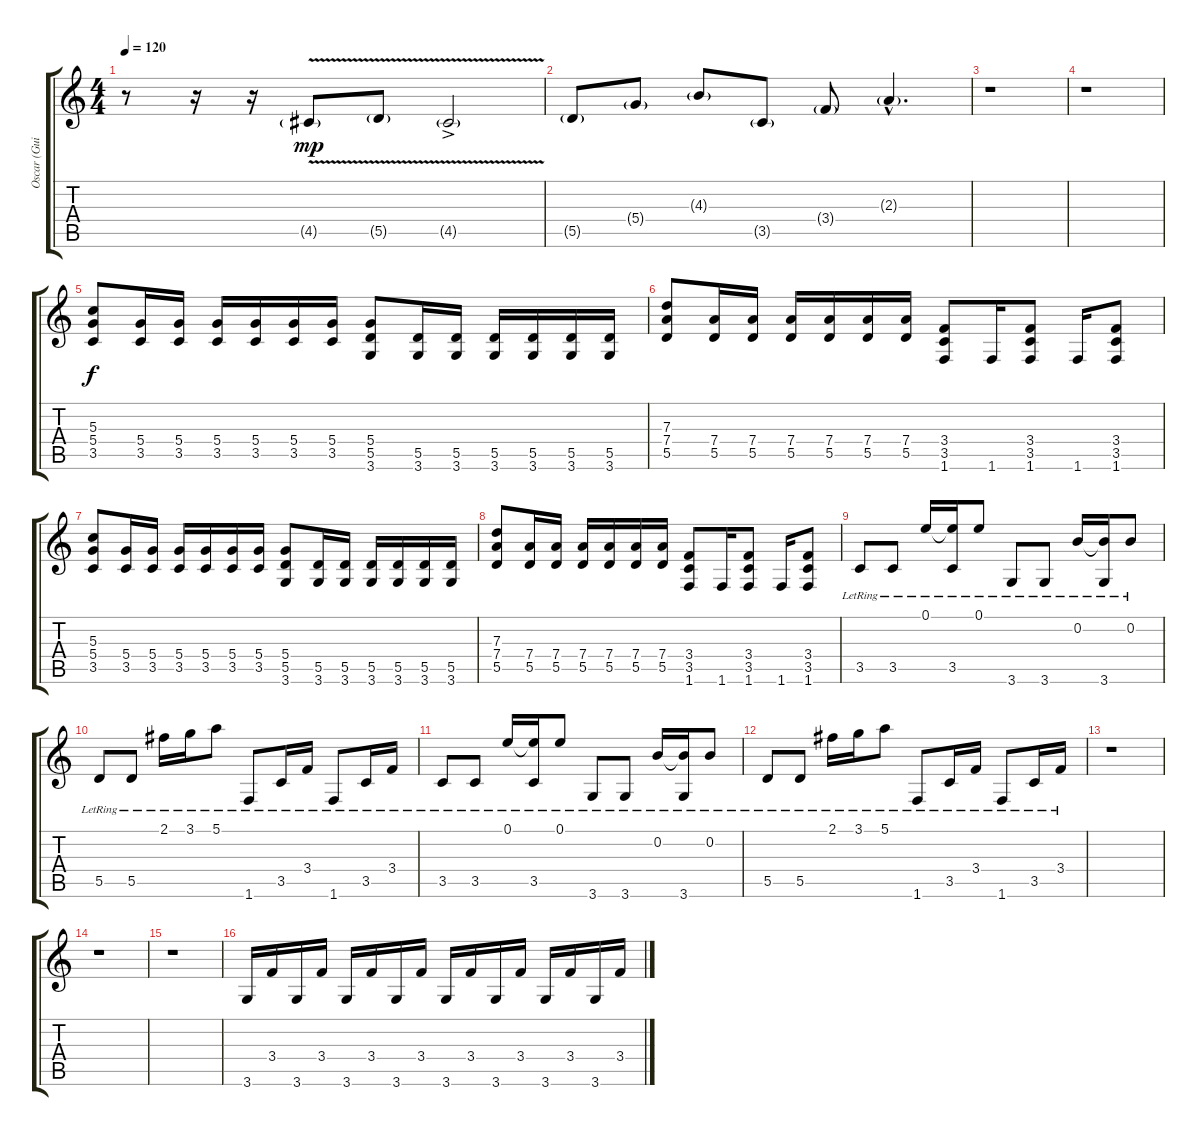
\track ("Oscar (Guitar II)" "Oscar (Gui") {instrument distortionguitar}
\staff {score tabs}
\tuning (E4 B3 G3 D3 A2 E2) {hide}
\ts (4 4)
\tempo 120
\clef g2
\ks c
r.8{dy mp} r.16 r.16 4.5{v g}.8 5.5{v g}.8 4.5{v g ac}.2 |
5.5{g}.8 5.4{g}.8 4.3{g}.8 3.5{g}.8 3.4{g}.8 2.3{g hac}.4{d} |
r.1 |
r.1 |
(5.3 5.4 3.5).8{dy f instrument distortionguitar} (5.4 3.5).16 (5.4 3.5).16 (5.4 3.5).16 (5.4 3.5).16 (5.4 3.5).16 (5.4 3.5).16 (5.4 5.5 3.6).8 (5.5 3.6).16 (5.5 3.6).16 (5.5 3.6).16 (5.5 3.6).16 (5.5 3.6).16 (5.5 3.6).16 |
(7.3 7.4 5.5).8 (7.4 5.5).16 (7.4 5.5).16 (7.4 5.5).16 (7.4 5.5).16 (7.4 5.5).16 (7.4 5.5).16 (3.4 3.5 1.6).8 1.6.16 (3.4 3.5 1.6).8 1.6.16 (3.4 3.5 1.6).8 |
(5.3 5.4 3.5).8 (5.4 3.5).16 (5.4 3.5).16 (5.4 3.5).16 (5.4 3.5).16 (5.4 3.5).16 (5.4 3.5).16 (5.4 5.5 3.6).8 (5.5 3.6).16 (5.5 3.6).16 (5.5 3.6).16 (5.5 3.6).16 (5.5 3.6).16 (5.5 3.6).16 |
(7.3 7.4 5.5).8 (7.4 5.5).16 (7.4 5.5).16 (7.4 5.5).16 (7.4 5.5).16 (7.4 5.5).16 (7.4 5.5).16 (3.4 3.5 1.6).8 1.6.16 (3.4 3.5 1.6).8 1.6.16 (3.4 3.5 1.6).8 |
3.5{lr}.8{instrument electricguitarclean} 3.5{lr}.8 0.1{lr}.16 (0.1{t} 3.5{lr}).16 0.1{lr}.8 3.6{lr}.8 3.6{lr}.8 0.2{lr}.16 (0.2{t} 3.6{lr}).16 0.2{lr}.8 |
5.5{lr}.8 5.5{lr}.8 2.1{lr}.16 3.1{lr}.16 5.1{lr}.8 1.6{lr}.8 3.5{lr}.16 3.4{lr}.16 1.6{lr}.8 3.5{lr}.16 3.4{lr}.16 |
3.5{lr}.8{instrument electricguitarclean} 3.5{lr}.8 0.1{lr}.16 (0.1{t} 3.5{lr}).16 0.1{lr}.8 3.6{lr}.8 3.6{lr}.8 0.2{lr}.16 (0.2{t} 3.6{lr}).16 0.2{lr}.8 |
5.5{lr}.8 5.5{lr}.8 2.1{lr}.16 3.1{lr}.16 5.1{lr}.8 1.6{lr}.8 3.5{lr}.16 3.4{lr}.16 1.6{lr}.8 3.5{lr}.16 3.4{lr}.16 |
r.1 |
r.1 |
r.1 |
3.6.16{volume 0 instrument distortionguitar} 3.4.16{volume 13} 3.6.16 3.4.16 3.6.16 3.4.16 3.6.16 3.4.16 3.6.16 3.4.16 3.6.16 3.4.16 3.6.16 3.4.16 3.6.16 3.4.16
